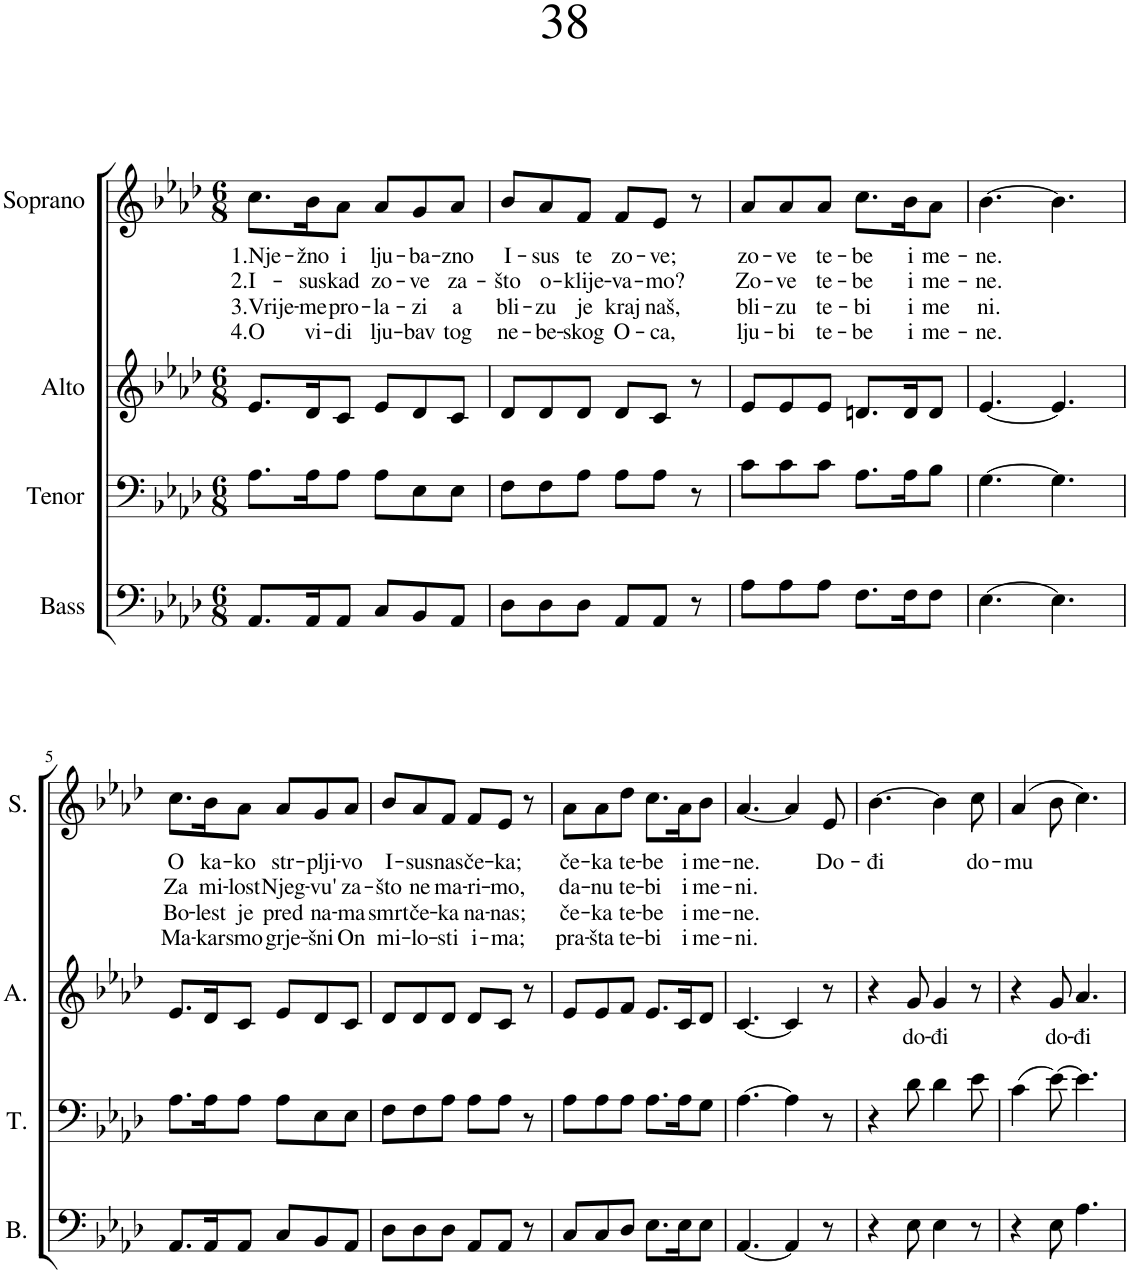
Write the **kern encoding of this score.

**kern	**kern	**kern	**text	**kern	**text	**text	**text	**text
*part4	*part3	*part2	*part2	*part1	*part1	*part1	*part1	*part1
*staff4	*staff3	*staff2	*staff2	*staff1	*staff1	*staff1	*staff1	*staff1
*I"Bass	*I"Tenor	*I"Alto	*	*I"Soprano	*	*	*	*
*I'B.	*I'T.	*I'A.	*	*I'S.	*	*	*	*
*clefF4	*clefF4	*clefG2	*	*clefG2	*	*	*	*
*k[b-e-a-d-]	*k[b-e-a-d-]	*k[b-e-a-d-]	*	*k[b-e-a-d-]	*	*	*	*
*M6/8	*M6/8	*M6/8	*	*M6/8	*	*	*	*
=1	=1	=1	=1	=1	=1	=1	=1	=1
!	!	!	!	!	!LO:LY:b	!LO:LY:b	!LO:LY:b	!LO:LY:b
8.AA-/L	8.A-\L	8.e-/L	.	8.cc\L	1.Nje-	2.I-	3.Vrije-	4.O
!	!	!	!	!	!LO:LY:b	!LO:LY:b	!LO:LY:b	!LO:LY:b
16AA-/K	16A-\K	16d-/K	.	16b-\K	-žno	-sus	-me	vi-
!	!	!	!	!	!LO:LY:b	!LO:LY:b	!LO:LY:b	!LO:LY:b
8AA-/J	8A-\J	8c/J	.	8a-\J	i	kad	pro-	-di
!	!	!	!	!	!LO:LY:b	!LO:LY:b	!LO:LY:b	!LO:LY:b
8C/L	8A-\L	8e-/L	.	8a-/L	lju-	zo-	-la-	lju-
!	!	!	!	!	!LO:LY:b	!LO:LY:b	!LO:LY:b	!LO:LY:b
8BB-/	8E-\	8d-/	.	8g/	-ba-	-ve	-zi	-bav
!	!	!	!	!	!LO:LY:b	!LO:LY:b	!LO:LY:b	!LO:LY:b
8AA-/J	8E-\J	8c/J	.	8a-/J	-zno	za-	a	tog
=2	=2	=2	=2	=2	=2	=2	=2	=2
!	!	!	!	!	!LO:LY:b	!LO:LY:b	!LO:LY:b	!LO:LY:b
8D-\L	8F\L	8d-/L	.	8b-/L	I-	-što	bli-	ne-
!	!	!	!	!	!LO:LY:b	!LO:LY:b	!LO:LY:b	!LO:LY:b
8D-\	8F\	8d-/	.	8a-/	-sus	o-	-zu	-be-
!	!	!	!	!	!LO:LY:b	!LO:LY:b	!LO:LY:b	!LO:LY:b
8D-\J	8A-\J	8d-/J	.	8f/J	te	-klije-	je	-skog
!	!	!	!	!	!LO:LY:b	!LO:LY:b	!LO:LY:b	!LO:LY:b
8AA-/L	8A-\L	8d-/L	.	8f/L	zo-	-va-	kraj	O-
!	!	!	!	!	!LO:LY:b	!LO:LY:b	!LO:LY:b	!LO:LY:b
8AA-/J	8A-\J	8c/J	.	8e-/J	-ve;	-mo?	naš,	-ca,
8r	8r	8r	.	8r	.	.	.	.
=3	=3	=3	=3	=3	=3	=3	=3	=3
!	!	!	!	!	!LO:LY:b	!LO:LY:b	!LO:LY:b	!LO:LY:b
8A-\L	8c\L	8e-/L	.	8a-/L	zo-	Zo-	bli-	lju-
!	!	!	!	!	!LO:LY:b	!LO:LY:b	!LO:LY:b	!LO:LY:b
8A-\	8c\	8e-/	.	8a-/	-ve	-ve	-zu	-bi
!	!	!	!	!	!LO:LY:b	!LO:LY:b	!LO:LY:b	!LO:LY:b
8A-\J	8c\J	8e-/J	.	8a-/J	te-	te-	te-	te-
!	!	!	!	!	!LO:LY:b	!LO:LY:b	!LO:LY:b	!LO:LY:b
8.F\L	8.A-\L	8.dn/L	.	8.cc\L	-be	-be	-bi	-be
!	!	!	!	!	!LO:LY:b	!LO:LY:b	!LO:LY:b	!LO:LY:b
16F\K	16A-\K	16d/K	.	16b-\K	i	i	i	i
!	!	!	!	!	!LO:LY:b	!LO:LY:b	!LO:LY:b	!LO:LY:b
8F\J	8B-\J	8d/J	.	8a-\J	me-	me-	me	me-
=4	=4	=4	=4	=4	=4	=4	=4	=4
!	!	!	!	!	!LO:LY:b	!LO:LY:b	!LO:LY:b	!LO:LY:b
[4.E-\	[4.G\	[4.e-/	.	[4.b-\	-ne.	-ne.	ni.	-ne.
4.E-\]	4.G\]	4.e-/]	.	4.b-\]	.	.	.	.
!!LO:LB:g=z
=5	=5	=5	=5	=5	=5	=5	=5	=5
!	!	!	!	!	!LO:LY:b	!LO:LY:b	!LO:LY:b	!LO:LY:b
8.AA-/L	8.A-\L	8.e-/L	.	8.cc\L	O	Za	Bo-	Ma-
!	!	!	!	!	!LO:LY:b	!LO:LY:b	!LO:LY:b	!LO:LY:b
16AA-/K	16A-\K	16d-/K	.	16b-\K	ka-	mi-	-lest	-kar
!	!	!	!	!	!LO:LY:b	!LO:LY:b	!LO:LY:b	!LO:LY:b
8AA-/J	8A-\J	8c/J	.	8a-\J	-ko	-lost	je	smo
!	!	!	!	!	!LO:LY:b	!LO:LY:b	!LO:LY:b	!LO:LY:b
8C/L	8A-\L	8e-/L	.	8a-/L	str-	Njeg-	pred	grje-
!	!	!	!	!	!LO:LY:b	!LO:LY:b	!LO:LY:b	!LO:LY:b
8BB-/	8E-\	8d-/	.	8g/	-plji-	-vu'	na-	-šni
!	!	!	!	!	!LO:LY:b	!LO:LY:b	!LO:LY:b	!LO:LY:b
8AA-/J	8E-\J	8c/J	.	8a-/J	-vo	za-	-ma	On
=6	=6	=6	=6	=6	=6	=6	=6	=6
!	!	!	!	!	!LO:LY:b	!LO:LY:b	!LO:LY:b	!LO:LY:b
8D-\L	8F\L	8d-/L	.	8b-/L	I-	-što	smrt	mi-
!	!	!	!	!	!LO:LY:b	!LO:LY:b	!LO:LY:b	!LO:LY:b
8D-\	8F\	8d-/	.	8a-/	-sus	ne	če-	-lo-
!	!	!	!	!	!LO:LY:b	!LO:LY:b	!LO:LY:b	!LO:LY:b
8D-\J	8A-\J	8d-/J	.	8f/J	nas	ma-	-ka	-sti
!	!	!	!	!	!LO:LY:b	!LO:LY:b	!LO:LY:b	!LO:LY:b
8AA-/L	8A-\L	8d-/L	.	8f/L	če-	-ri-	na-	i-
!	!	!	!	!	!LO:LY:b	!LO:LY:b	!LO:LY:b	!LO:LY:b
8AA-/J	8A-\J	8c/J	.	8e-/J	-ka;	-mo,	-nas;	-ma;
8r	8r	8r	.	8r	.	.	.	.
=7	=7	=7	=7	=7	=7	=7	=7	=7
!	!	!	!	!	!LO:LY:b	!LO:LY:b	!LO:LY:b	!LO:LY:b
8C/L	8A-\L	8e-/L	.	8a-\L	če-	da-	če-	pra-
!	!	!	!	!	!LO:LY:b	!LO:LY:b	!LO:LY:b	!LO:LY:b
8C/	8A-\	8e-/	.	8a-\	-ka	-nu	-ka	-šta
!	!	!	!	!	!LO:LY:b	!LO:LY:b	!LO:LY:b	!LO:LY:b
8D-/J	8A-\J	8f/J	.	8dd-\J	te-	te-	te-	te-
!	!	!	!	!	!LO:LY:b	!LO:LY:b	!LO:LY:b	!LO:LY:b
8.E-\L	8.A-\L	8.e-/L	.	8.cc\L	-be	-bi	-be	-bi
!	!	!	!	!	!LO:LY:b	!LO:LY:b	!LO:LY:b	!LO:LY:b
16E-\K	16A-\K	16c/K	.	16a-\K	i	i	i	i
!	!	!	!	!	!LO:LY:b	!LO:LY:b	!LO:LY:b	!LO:LY:b
8E-\J	8G\J	8d-/J	.	8b-\J	me-	me-	me-	me-
=8	=8	=8	=8	=8	=8	=8	=8	=8
!	!	!	!	!	!LO:LY:b	!LO:LY:b	!LO:LY:b	!LO:LY:b
[4.AA-/	[4.A-\	[4.c/	.	[4.a-/	-ne.	-ni.	-ne.	-ni.
4AA-/]	4A-\]	4c/]	.	4a-/]	.	.	.	.
!	!	!	!	!	!LO:LY:b	!	!	!
8r	8r	8r	.	8e-/	Do-	.	.	.
=9	=9	=9	=9	=9	=9	=9	=9	=9
!	!	!	!	!	!LO:LY:b	!	!	!
4r	4r	4r	.	[4.b-\	-đi	.	.	.
!	!	!	!LO:LY:b	!	!	!	!	!
8E-\	8d-\	8g/	do-	.	.	.	.	.
!	!	!	!LO:LY:b	!	!	!	!	!
4E-\	4d-\	4g/	-đi	4b-\]	.	.	.	.
!	!	!	!	!	!LO:LY:b	!	!	!
8r	8e-\	8r	.	8cc\	do-	.	.	.
=10	=10	=10	=10	=10	=10	=10	=10	=10
!	!	!	!	!	!LO:LY:b	!	!	!
4r	(4c\	4r	.	(4a-/	-mu	.	.	.
!	!	!	!LO:LY:b	!	!	!	!	!
8E-\	[8e-\)	8g/	do-	8b-\	.	.	.	.
!	!	!	!LO:LY:b	!	!	!	!	!
4.A-\	4.e-\]	4.a-/	-đi	4.cc\)	.	.	.	.
=	=	=	=	=	=	=	=	=
*-	*-	*-	*-	*-	*-	*-	*-	*-
